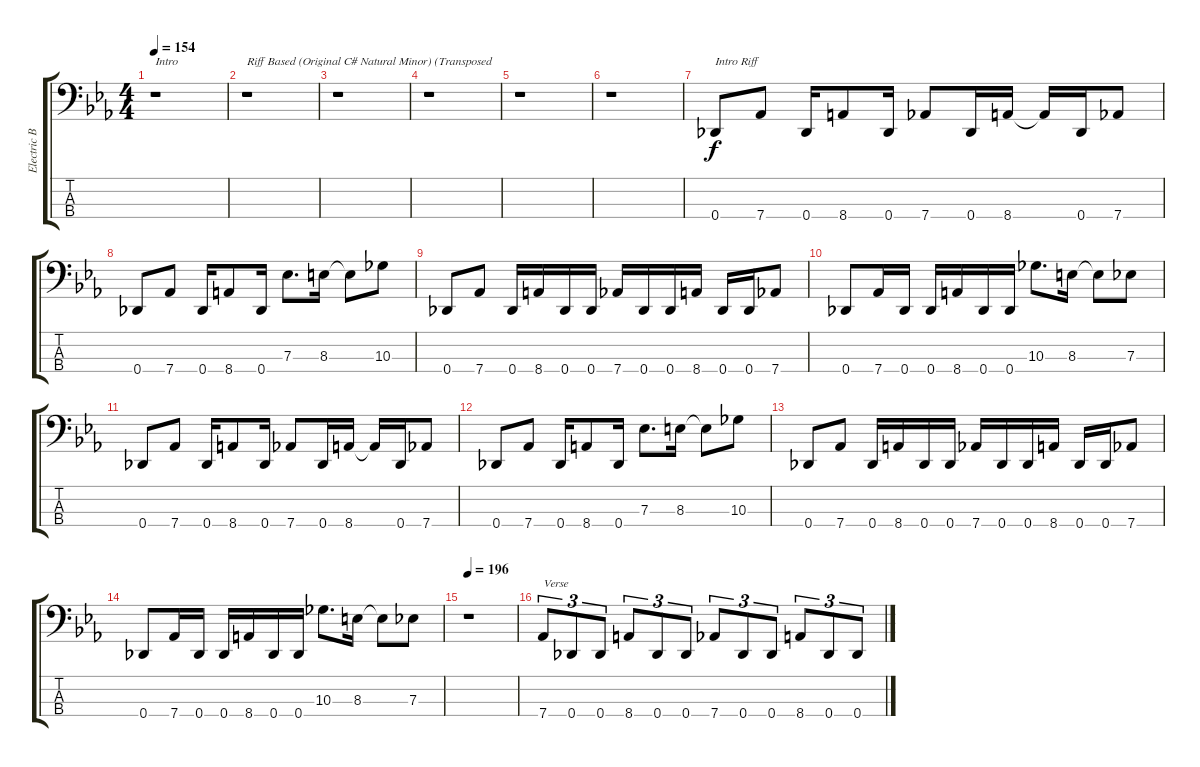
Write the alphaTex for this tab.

\track ("Electric Bass" "Electric B") {instrument electricbassfinger}
\staff {score tabs}
\tuning (Gb2 Db2 Ab1 Db1) {hide}
\ts (4 4)
\tempo 154
\clef f4
\ks cminor
r.1{txt "Intro" dy f instrument electricbassfinger} |
r.1{txt "Riff Based (Original C# Natural Minor) (Transposed"} |
r.1 |
r.1 |
r.1 |
r.1 |
0.4.8{txt "Intro Riff"} 7.4.8 0.4.16 8.4.8 0.4.16 7.4.8 0.4.16 8.4.16 8.4{t}.16 0.4.16 7.4.8 |
0.4.8 7.4.8 0.4.16 8.4.8 0.4.16 7.3.8{d} 8.3.16 8.3{t}.8 10.3.8 |
0.4.8 7.4.8 0.4.16 8.4.16 0.4.16 0.4.16 7.4.16 0.4.16 0.4.16 8.4.16 0.4.16 0.4.16 7.4.8 |
0.4.8 7.4.16 0.4.16 0.4.16 8.4.16 0.4.16 0.4.16 10.3.8{d} 8.3.16 8.3{t}.8 7.3.8 |
0.4.8 7.4.8 0.4.16 8.4.8 0.4.16 7.4.8 0.4.16 8.4.16 8.4{t}.16 0.4.16 7.4.8 |
0.4.8 7.4.8 0.4.16 8.4.8 0.4.16 7.3.8{d} 8.3.16 8.3{t}.8 10.3.8 |
0.4.8 7.4.8 0.4.16 8.4.16 0.4.16 0.4.16 7.4.16 0.4.16 0.4.16 8.4.16 0.4.16 0.4.16 7.4.8 |
0.4.8 7.4.16 0.4.16 0.4.16 8.4.16 0.4.16 0.4.16 10.3.8{d} 8.3.16 8.3{t}.8 7.3.8 |
\tempo 196
r.1 |
7.4.8{tu (3 2) txt "Verse"} 0.4.8{tu (3 2)} 0.4.8{tu (3 2)} 8.4.8{tu (3 2)} 0.4.8{tu (3 2)} 0.4.8{tu (3 2)} 7.4.8{tu (3 2)} 0.4.8{tu (3 2)} 0.4.8{tu (3 2)} 8.4.8{tu (3 2)} 0.4.8{tu (3 2)} 0.4.8{tu (3 2)}
